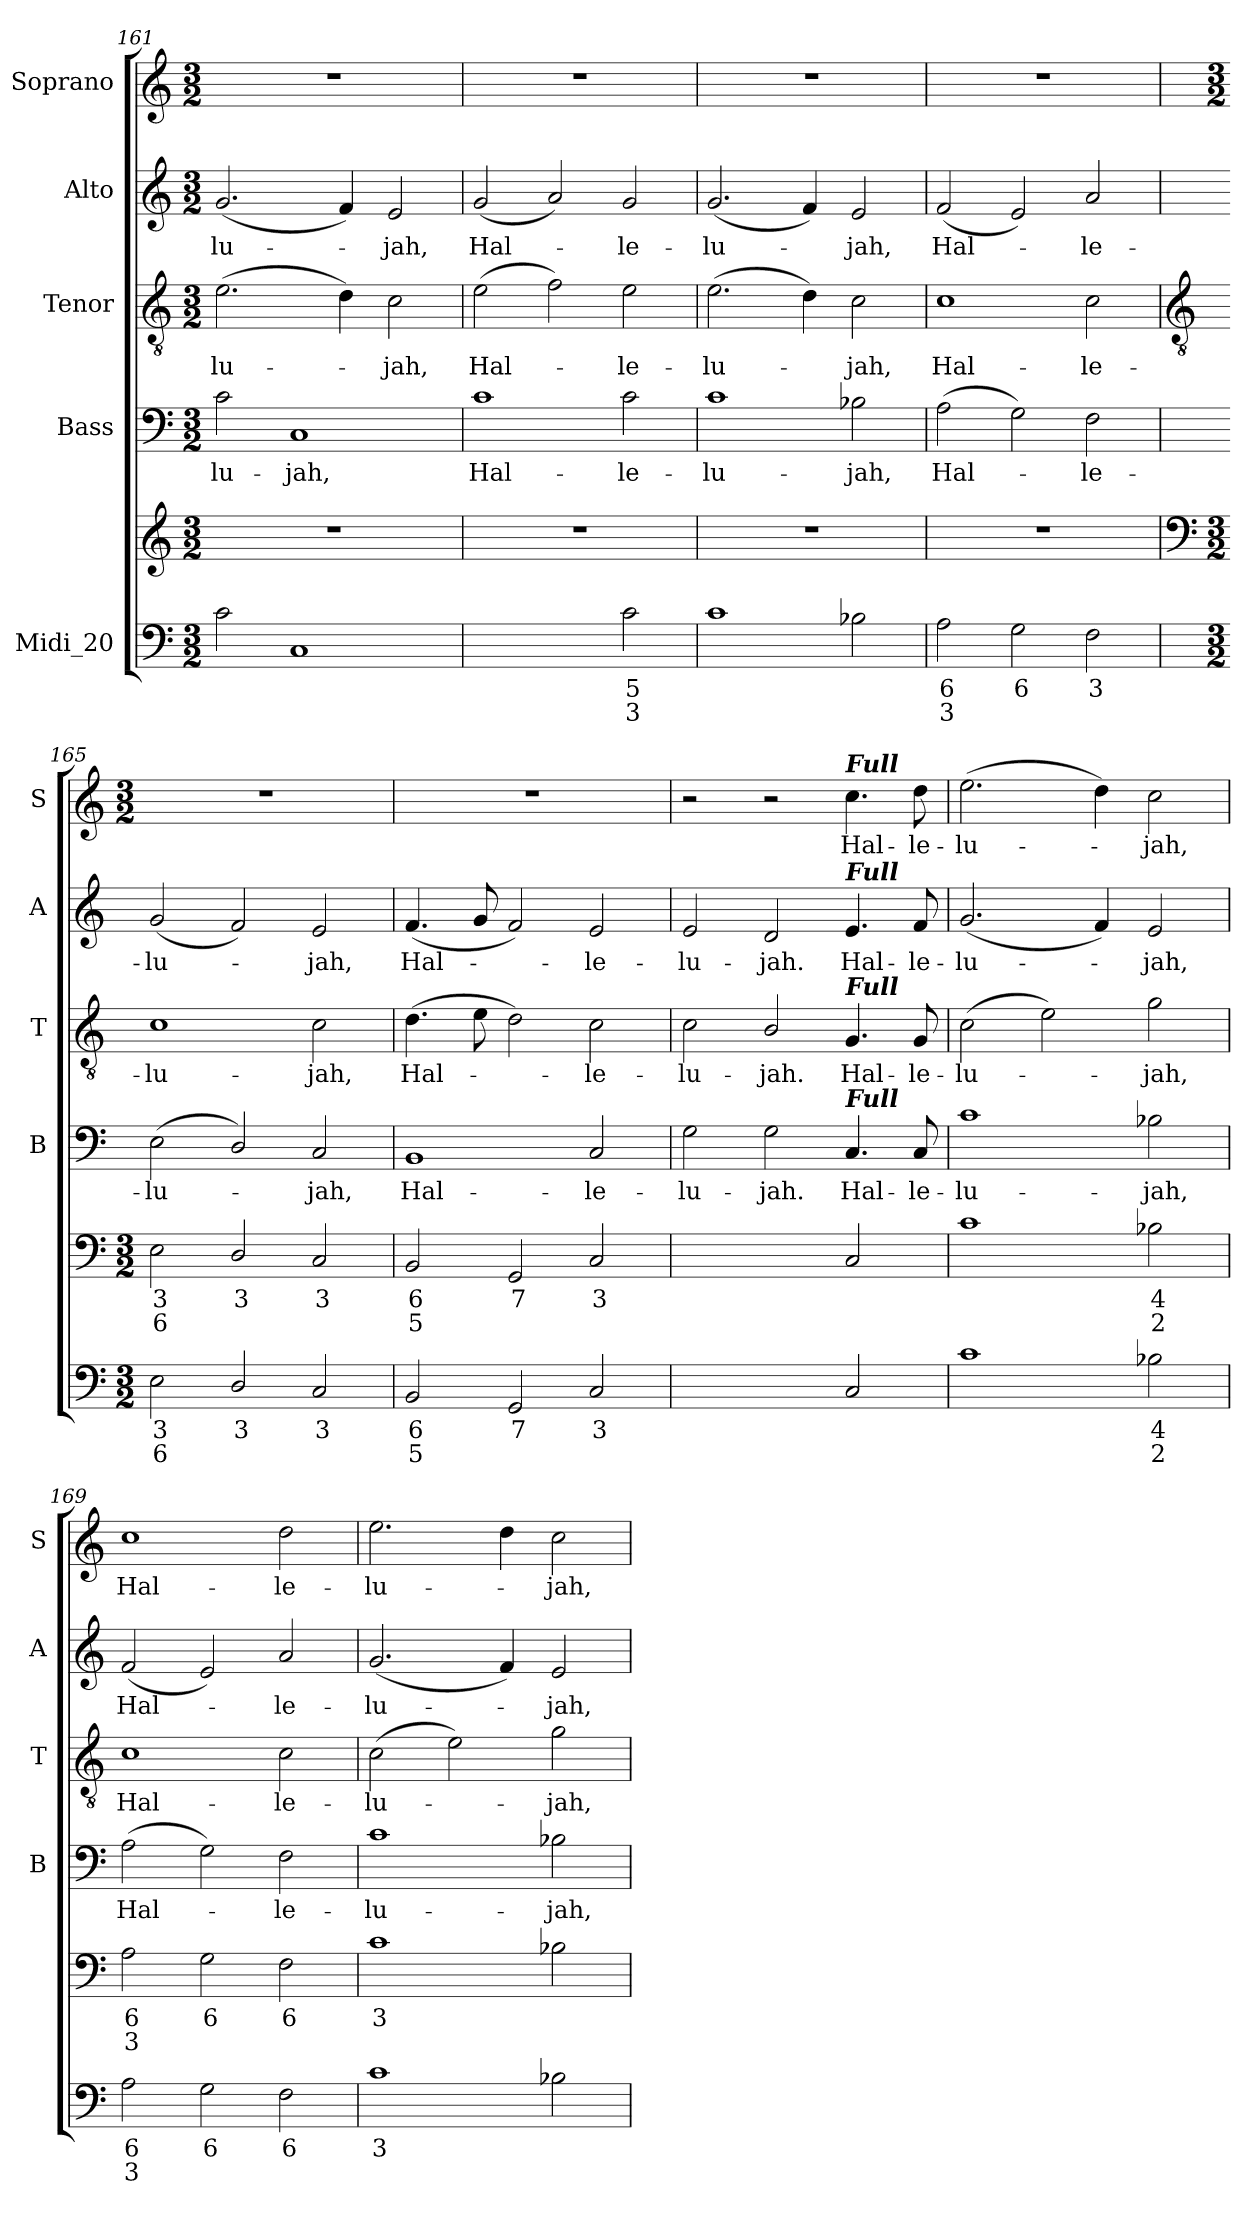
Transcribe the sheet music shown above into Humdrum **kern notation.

**kern	**text	**text	**kern	**text	**text	**kern	**text	**kern	**text	**kern	**text	**kern	**text
*part5	*part5	*part5	*part5	*part5	*part5	*part4	*part4	*part3	*part3	*part2	*part2	*part1	*part1
*staff6	*staff6	*staff6	*staff5	*staff5	*staff5	*staff4	*staff4	*staff3	*staff3	*staff2	*staff2	*staff1	*staff1
*I"Midi_20	*	*	*	*	*	*I"Bass	*	*I"Tenor	*	*I"Alto	*	*I"Soprano	*
*	*	*	*	*	*	*I'B	*	*I'T	*	*I'A	*	*I'S	*
*clefF4	*	*	*clefG2	*	*	*clefF4	*	*clefGv2	*	*clefG2	*	*clefG2	*
*k[]	*	*	*k[]	*	*	*k[]	*	*k[]	*	*k[]	*	*k[]	*
*C:	*	*	*C:	*	*	*C:	*	*C:	*	*C:	*	*C:	*
*M3/2	*	*	*M3/2	*	*	*M3/2	*	*M3/2	*	*M3/2	*	*M3/2	*
=161	=161	=161	=161	=161	=161	=161	=161	=161	=161	=161	=161	=161	=161
!	!	!	!LO:N:vis=1	!	!	!	!LO:LY:b	!	!LO:LY:b	!	!LO:LY:b	!	!
2c	.	.	1.r	.	.	2c	-lu-	(>2.e	-lu-	(<2.g	-lu-	1.r	.
!	!	!	!	!	!	!	!LO:LY:b	!	!	!	!	!	!
1C	.	.	.	.	.	1C	-jah,	.	.	.	.	.	.
.	.	.	.	.	.	.	.	4d)	.	4f)	.	.	.
!	!	!	!	!	!	!	!	!	!LO:LY:b	!	!LO:LY:b	!	!
.	.	.	.	.	.	.	.	2c	jah,	2e	jah,	.	.
=162	=162	=162	=162	=162	=162	=162	=162	=162	=162	=162	=162	=162	=162
!	!LO:LY:b	!LO:LY:b	!LO:N:vis=1	!	!	!	!LO:LY:b	!	!LO:LY:b	!	!LO:LY:b	!	!
[2cyy	5	3	1.r	.	.	1c	Hal-	(>2e	Hal-	(<2g	Hal-	1.r	.
!	!LO:LY:b	!LO:LY:b	!	!	!	!	!	!	!	!	!	!	!
2cyy]	6	4	.	.	.	.	.	2f)	.	2a)	.	.	.
!	!LO:LY:b	!LO:LY:b	!	!	!	!	!LO:LY:b	!	!LO:LY:b	!	!LO:LY:b	!	!
2c	5	3	.	.	.	2c	-le-	2e	le-	2g	le-	.	.
=163	=163	=163	=163	=163	=163	=163	=163	=163	=163	=163	=163	=163	=163
!	!	!	!LO:N:vis=1	!	!	!	!LO:LY:b	!	!LO:LY:b	!	!LO:LY:b	!	!
1c	.	.	1.r	.	.	1c	-lu-	(>2.e	-lu-	(<2.g	-lu-	1.r	.
.	.	.	.	.	.	.	.	4d)	.	4f)	.	.	.
!	!	!	!	!	!	!	!LO:LY:b	!	!LO:LY:b	!	!LO:LY:b	!	!
2B-X	.	.	.	.	.	2B-X	-jah,	2c	jah,	2e	jah,	.	.
=164	=164	=164	=164	=164	=164	=164	=164	=164	=164	=164	=164	=164	=164
!	!LO:LY:b	!LO:LY:b	!LO:N:vis=1	!	!	!	!LO:LY:b	!	!LO:LY:b	!	!LO:LY:b	!	!
2A	6	3	1.r	.	.	(>2A	Hal-	1c	Hal-	(<2f	Hal-	1.r	.
!	!LO:LY:b	!	!	!	!	!	!	!	!	!	!	!	!
2G	6	.	.	.	.	2G)	.	.	.	2e)	.	.	.
!	!LO:LY:b	!	!	!	!	!	!LO:LY:b	!	!LO:LY:b	!	!LO:LY:b	!	!
2F	3	.	.	.	.	2F	le-	2c	-le-	2a	le-	.	.
!!LO:LB:g=z
=165	=165	=165	=165	=165	=165	=165	=165	=165	=165	=165	=165	=165	=165
*	*	*	*clefF4	*	*	*	*	*clefGv2	*	*	*	*	*
*k[]	*	*	*k[]	*	*	*	*	*	*	*	*	*k[]	*
*C:	*	*	*C:	*	*	*	*	*	*	*	*	*C:	*
*M3/2	*	*	*M3/2	*	*	*	*	*	*	*	*	*M3/2	*
!	!LO:LY:b	!LO:LY:b	!	!LO:LY:b	!LO:LY:b	!	!LO:LY:b	!	!LO:LY:b	!	!LO:LY:b	!LO:N:vis=1	!
2E	3	6	2E	3	6	(<2E	-lu-	1c	-lu-	(<2g	-lu-	1.r	.
!	!LO:LY:b	!	!	!LO:LY:b	!	!	!	!	!	!	!	!	!
2D/	3	.	2D/	3	.	2D/)	.	.	.	2f)	.	.	.
!	!LO:LY:b	!	!	!LO:LY:b	!	!	!LO:LY:b	!	!LO:LY:b	!	!LO:LY:b	!	!
2C	3	.	2C	3	.	2C	jah,	2c	-jah,	2e	jah,	.	.
=166	=166	=166	=166	=166	=166	=166	=166	=166	=166	=166	=166	=166	=166
!	!LO:LY:b	!LO:LY:b	!	!LO:LY:b	!LO:LY:b	!	!LO:LY:b	!	!LO:LY:b	!	!LO:LY:b	!LO:N:vis=1	!
2BB	6	5	2BB	6	5	1BB	Hal-	(>4.d	Hal-	(<4.f	Hal-	1.r	.
.	.	.	.	.	.	.	.	8e	.	8g	.	.	.
!	!LO:LY:b	!	!	!LO:LY:b	!	!	!	!	!	!	!	!	!
2GG	7	.	2GG	7	.	.	.	2d)	.	2f)	.	.	.
!	!LO:LY:b	!	!	!LO:LY:b	!	!	!LO:LY:b	!	!LO:LY:b	!	!LO:LY:b	!	!
2C	3	.	2C	3	.	2C	-le-	2c	le-	2e	le-	.	.
=167	=167	=167	=167	=167	=167	=167	=167	=167	=167	=167	=167	=167	=167
!	!LO:LY:b	!LO:LY:b	!	!LO:LY:b	!LO:LY:b	!	!LO:LY:b	!	!LO:LY:b	!	!LO:LY:b	!	!
[2Gyy	6	4	[2Gyy	6	4	2G	-lu-	2c	-lu-	2e	-lu-	2r	.
!	!LO:LY:b	!LO:LY:b	!	!LO:LY:b	!LO:LY:b	!	!LO:LY:b	!	!LO:LY:b	!	!LO:LY:b	!	!
2Gyy]	5	3	2Gyy]	5	3	2G	-jah.	2B/	-jah.	2d	-jah.	2r	.
!	!	!	!	!	!	!	!	!	!	!	!	!LO:TX:a:Bi:t=Full	!
!	!	!	!	!	!	!	!	!	!	!LO:TX:a:Bi:t=Full	!	!	!
!	!	!	!	!	!	!	!	!LO:TX:a:Bi:t=Full	!	!	!	!	!
!	!	!	!	!	!	!LO:TX:a:Bi:t=Full	!	!	!	!	!	!	!
!	!	!	!	!	!	!	!LO:LY:b	!	!LO:LY:b	!	!LO:LY:b	!	!LO:LY:b
2C	.	.	2C	.	.	4.C	Hal-	4.G	Hal-	4.e	Hal-	4.cc	Hal-
!	!	!	!	!	!	!	!LO:LY:b	!	!LO:LY:b	!	!LO:LY:b	!	!LO:LY:b
.	.	.	.	.	.	8C	-le-	8G	-le-	8f	-le-	8dd	-le-
=168	=168	=168	=168	=168	=168	=168	=168	=168	=168	=168	=168	=168	=168
!	!	!	!	!	!	!	!LO:LY:b	!	!LO:LY:b	!	!LO:LY:b	!	!LO:LY:b
1c	.	.	1c	.	.	1c	-lu-	(>2c	-lu-	(<2.g	-lu-	(>2.ee	-lu-
.	.	.	.	.	.	.	.	2e)	.	.	.	.	.
.	.	.	.	.	.	.	.	.	.	4f)	.	4dd)	.
!	!LO:LY:b	!LO:LY:b	!	!LO:LY:b	!LO:LY:b	!	!LO:LY:b	!	!LO:LY:b	!	!LO:LY:b	!	!LO:LY:b
2B-X	4	2	2B-X	4	2	2B-X	-jah,	2g	jah,	2e	jah,	2cc	jah,
=169	=169	=169	=169	=169	=169	=169	=169	=169	=169	=169	=169	=169	=169
!	!LO:LY:b	!LO:LY:b	!	!LO:LY:b	!LO:LY:b	!	!LO:LY:b	!	!LO:LY:b	!	!LO:LY:b	!	!LO:LY:b
2A	6	3	2A	6	3	(>2A	Hal-	1c	Hal-	(<2f	Hal-	1cc	Hal-
!	!LO:LY:b	!	!	!LO:LY:b	!	!	!	!	!	!	!	!	!
2G	6	.	2G	6	.	2G)	.	.	.	2e)	.	.	.
!	!LO:LY:b	!	!	!LO:LY:b	!	!	!LO:LY:b	!	!LO:LY:b	!	!LO:LY:b	!	!LO:LY:b
2F	6	.	2F	6	.	2F	le-	2c	-le-	2a	le-	2dd	-le-
=170	=170	=170	=170	=170	=170	=170	=170	=170	=170	=170	=170	=170	=170
!	!LO:LY:b	!	!	!LO:LY:b	!	!	!LO:LY:b	!	!LO:LY:b	!	!LO:LY:b	!	!LO:LY:b
1c	3	.	1c	3	.	1c	-lu-	(>2c	-lu-	(<2.g	-lu-	2.ee	-lu-
.	.	.	.	.	.	.	.	2e)	.	.	.	.	.
.	.	.	.	.	.	.	.	.	.	4f)	.	4dd	.
!	!	!	!	!	!	!	!LO:LY:b	!	!LO:LY:b	!	!LO:LY:b	!	!LO:LY:b
2B-X	.	.	2B-X	.	.	2B-X	-jah,	2g	jah,	2e	jah,	2cc	jah,
=	=	=	=	=	=	=	=	=	=	=	=	=	=
*-	*-	*-	*-	*-	*-	*-	*-	*-	*-	*-	*-	*-	*-
